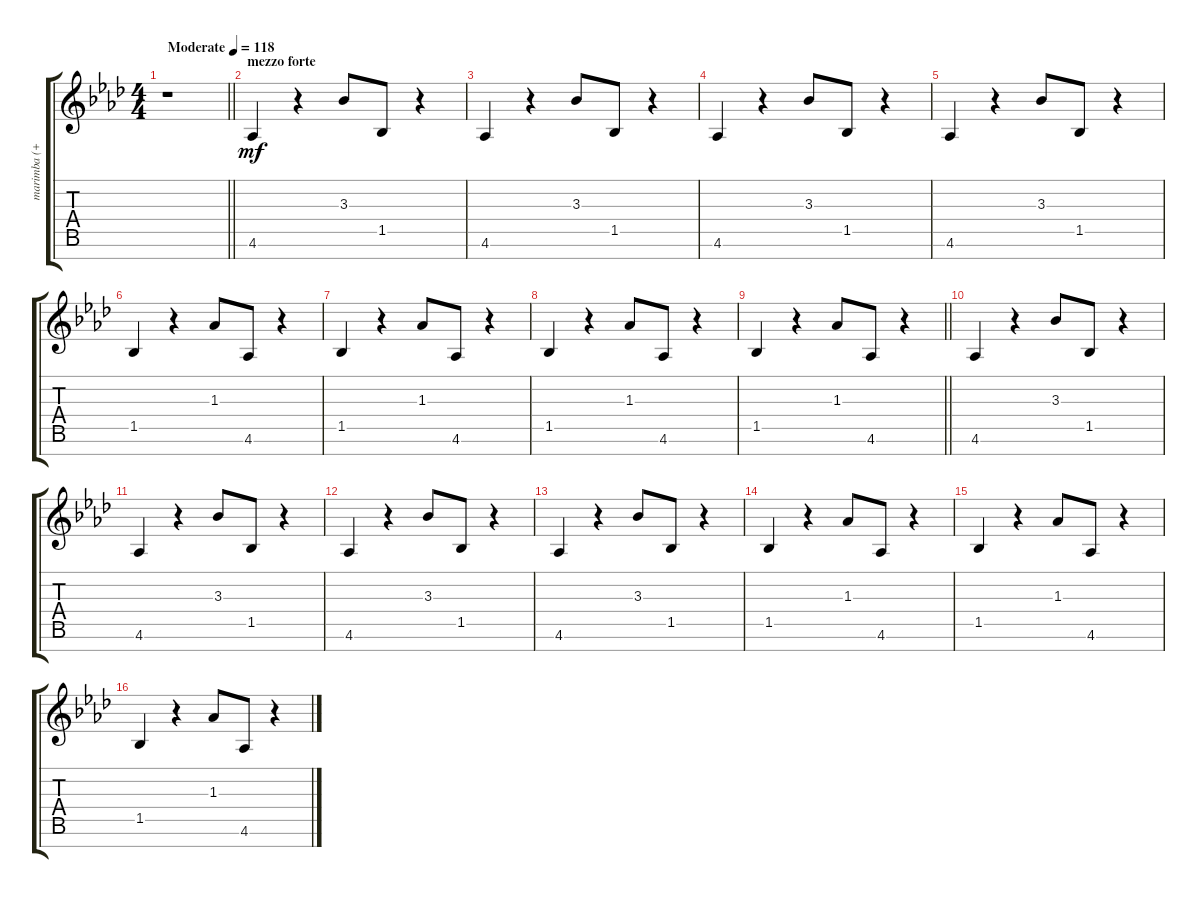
\track ("marimba (+12)" "marimba (+") {instrument marimba}
\staff {score tabs}
\tuning (E5 B4 G4 D4 A3 E3 B2) {hide}
\ts (4 4)
\tempo (118 "Moderate")
\clef g2
\barLineRight lightlight
\ks ab
r.1{dy mf instrument marimba} |
\section ("" "mezzo forte")
4.6.4 r.4 3.3.8 1.5.8 r.4 |
4.6.4 r.4 3.3.8 1.5.8 r.4 |
4.6.4 r.4 3.3.8 1.5.8 r.4 |
4.6.4 r.4 3.3.8 1.5.8 r.4 |
1.5.4 r.4 1.3.8 4.6.8 r.4 |
1.5.4 r.4 1.3.8 4.6.8 r.4 |
1.5.4 r.4 1.3.8 4.6.8 r.4 |
\barLineRight lightlight
1.5.4 r.4 1.3.8 4.6.8 r.4 |
4.6.4 r.4 3.3.8 1.5.8 r.4 |
4.6.4 r.4 3.3.8 1.5.8 r.4 |
4.6.4 r.4 3.3.8 1.5.8 r.4 |
4.6.4 r.4 3.3.8 1.5.8 r.4 |
1.5.4 r.4 1.3.8 4.6.8 r.4 |
1.5.4 r.4 1.3.8 4.6.8 r.4 |
1.5.4 r.4 1.3.8 4.6.8 r.4
